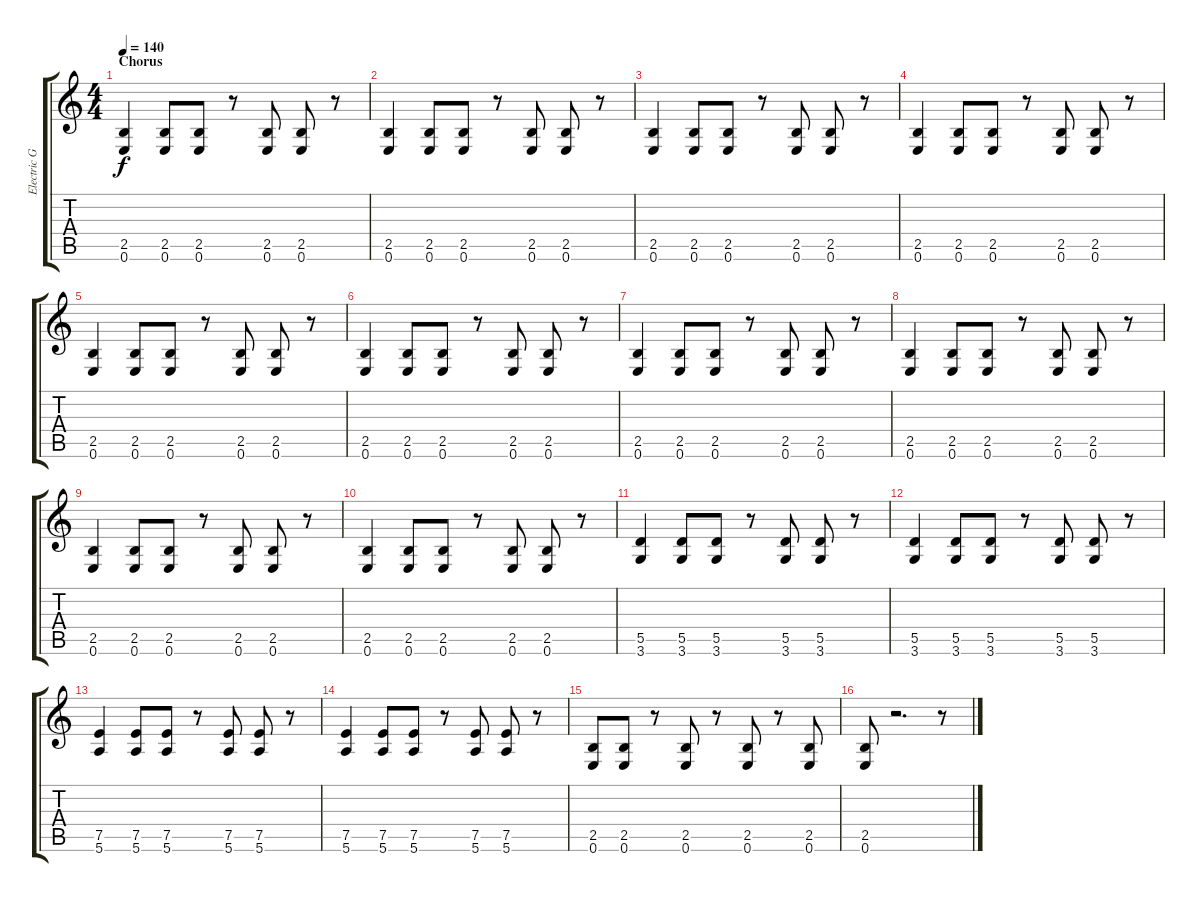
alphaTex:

\track ("Electric Guitar 1" "Electric G") {instrument overdrivenguitar}
\staff {score tabs}
\tuning (E4 B3 G3 D3 A2 E2) {hide}
\ts (4 4)
\section ("" "Chorus")
\tempo 140
\clef g2
\ks c
(2.5 0.6).4{dy f} (2.5 0.6).8 (2.5 0.6).8 r.8 (2.5 0.6).8 (2.5 0.6).8 r.8 |
(2.5 0.6).4 (2.5 0.6).8 (2.5 0.6).8 r.8 (2.5 0.6).8 (2.5 0.6).8 r.8 |
(2.5 0.6).4 (2.5 0.6).8 (2.5 0.6).8 r.8 (2.5 0.6).8 (2.5 0.6).8 r.8 |
(2.5 0.6).4 (2.5 0.6).8 (2.5 0.6).8 r.8 (2.5 0.6).8 (2.5 0.6).8 r.8 |
(2.5 0.6).4 (2.5 0.6).8 (2.5 0.6).8 r.8 (2.5 0.6).8 (2.5 0.6).8 r.8 |
(2.5 0.6).4 (2.5 0.6).8 (2.5 0.6).8 r.8 (2.5 0.6).8 (2.5 0.6).8 r.8 |
(2.5 0.6).4 (2.5 0.6).8 (2.5 0.6).8 r.8 (2.5 0.6).8 (2.5 0.6).8 r.8 |
(2.5 0.6).4 (2.5 0.6).8 (2.5 0.6).8 r.8 (2.5 0.6).8 (2.5 0.6).8 r.8 |
(2.5 0.6).4 (2.5 0.6).8 (2.5 0.6).8 r.8 (2.5 0.6).8 (2.5 0.6).8 r.8 |
(2.5 0.6).4 (2.5 0.6).8 (2.5 0.6).8 r.8 (2.5 0.6).8 (2.5 0.6).8 r.8 |
(5.5 3.6).4 (5.5 3.6).8 (5.5 3.6).8 r.8 (5.5 3.6).8 (5.5 3.6).8 r.8 |
(5.5 3.6).4 (5.5 3.6).8 (5.5 3.6).8 r.8 (5.5 3.6).8 (5.5 3.6).8 r.8 |
(7.5 5.6).4 (7.5 5.6).8 (7.5 5.6).8 r.8 (7.5 5.6).8 (7.5 5.6).8 r.8 |
(7.5 5.6).4 (7.5 5.6).8 (7.5 5.6).8 r.8 (7.5 5.6).8 (7.5 5.6).8 r.8 |
(2.5 0.6).8 (2.5 0.6).8 r.8 (2.5 0.6).8 r.8 (2.5 0.6).8 r.8 (2.5 0.6).8 |
(2.5 0.6).8 r.2{d} r.8
